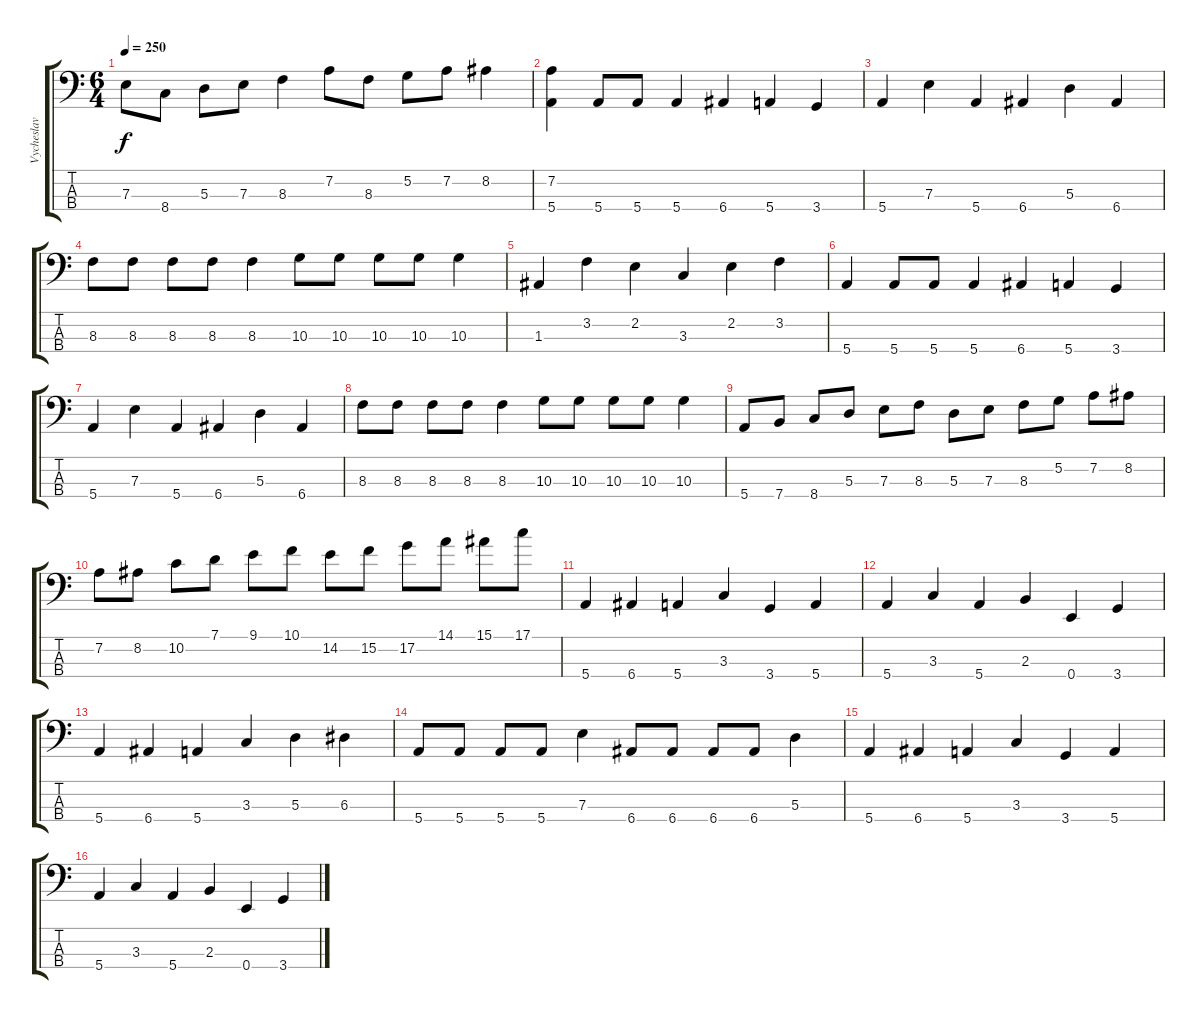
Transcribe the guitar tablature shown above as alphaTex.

\track ("Vycheslav Semikin bass" "Vycheslav ") {instrument electricbasspick}
\staff {score tabs}
\tuning (G2 D2 A1 E1) {hide}
\ts (6 4)
\tempo 250
\clef f4
\ks c
7.3.8{dy f} 8.4.8 5.3.8 7.3.8 8.3.4 7.2.8 8.3.8 5.2.8 7.2.8 8.2.4 |
(7.2 5.4).4 5.4.8 5.4.8 5.4.4 6.4.4 5.4.4 3.4.4 |
5.4.4 7.3.4 5.4.4 6.4.4 5.3.4 6.4.4 |
8.3.8 8.3.8 8.3.8 8.3.8 8.3.4 10.3.8 10.3.8 10.3.8 10.3.8 10.3.4 |
1.3.4 3.2.4 2.2.4 3.3.4 2.2.4 3.2.4 |
5.4.4 5.4.8 5.4.8 5.4.4 6.4.4 5.4.4 3.4.4 |
5.4.4 7.3.4 5.4.4 6.4.4 5.3.4 6.4.4 |
8.3.8 8.3.8 8.3.8 8.3.8 8.3.4 10.3.8 10.3.8 10.3.8 10.3.8 10.3.4 |
5.4.8 7.4.8 8.4.8 5.3.8 7.3.8 8.3.8 5.3.8 7.3.8 8.3.8 5.2.8 7.2.8 8.2.8 |
7.2.8 8.2.8 10.2.8 7.1.8 9.1.8 10.1.8 14.2.8 15.2.8 17.2.8 14.1.8 15.1.8 17.1.8 |
5.4.4 6.4.4 5.4.4 3.3.4 3.4.4 5.4.4 |
5.4.4 3.3.4 5.4.4 2.3.4 0.4.4 3.4.4 |
5.4.4 6.4.4 5.4.4 3.3.4 5.3.4 6.3.4 |
5.4.8 5.4.8 5.4.8 5.4.8 7.3.4 6.4.8 6.4.8 6.4.8 6.4.8 5.3.4 |
5.4.4 6.4.4 5.4.4 3.3.4 3.4.4 5.4.4 |
5.4.4 3.3.4 5.4.4 2.3.4 0.4.4 3.4.4
